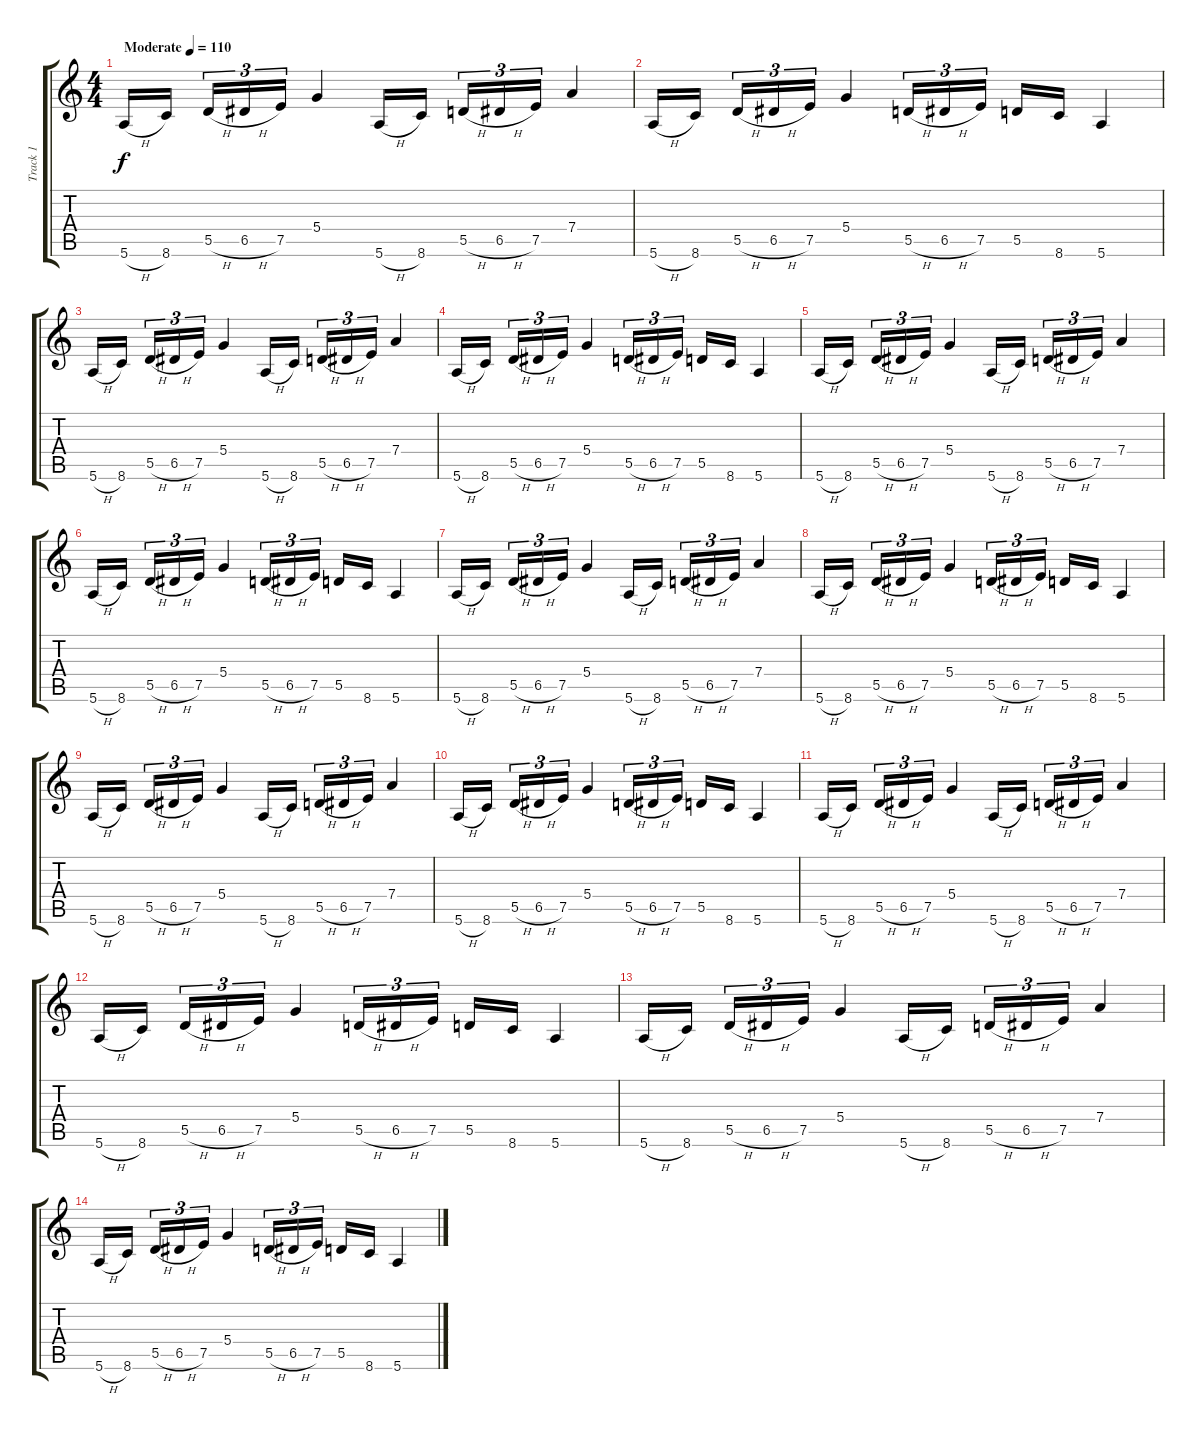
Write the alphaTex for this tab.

\track ("Track 1" "Track 1") {instrument overdrivenguitar}
\staff {score tabs}
\tuning (E4 B3 G3 D3 A2 E2) {hide}
\ts (4 4)
\tempo (110 "Moderate")
\clef g2
\ks c
5.6{h}.16{dy f instrument overdrivenguitar} 8.6.16{beam splitsecondary} 5.5{h}.16{tu (3 2)} 6.5{h}.16{tu (3 2)} 7.5.16{tu (3 2)} 5.4.4 5.6{h}.16 8.6.16{beam splitsecondary} 5.5{h}.16{tu (3 2)} 6.5{h}.16{tu (3 2)} 7.5.16{tu (3 2)} 7.4.4 |
5.6{h}.16 8.6.16{beam splitsecondary} 5.5{h}.16{tu (3 2)} 6.5{h}.16{tu (3 2)} 7.5.16{tu (3 2)} 5.4.4 5.5{h}.16{tu (3 2)} 6.5{h}.16{tu (3 2)} 7.5.16{tu (3 2) beam splitsecondary} 5.5.16 8.6.16 5.6.4 |
5.6{h}.16 8.6.16{beam splitsecondary} 5.5{h}.16{tu (3 2)} 6.5{h}.16{tu (3 2)} 7.5.16{tu (3 2)} 5.4.4 5.6{h}.16 8.6.16{beam splitsecondary} 5.5{h}.16{tu (3 2)} 6.5{h}.16{tu (3 2)} 7.5.16{tu (3 2)} 7.4.4 |
5.6{h}.16 8.6.16{beam splitsecondary} 5.5{h}.16{tu (3 2)} 6.5{h}.16{tu (3 2)} 7.5.16{tu (3 2)} 5.4.4 5.5{h}.16{tu (3 2)} 6.5{h}.16{tu (3 2)} 7.5.16{tu (3 2) beam splitsecondary} 5.5.16 8.6.16 5.6.4 |
5.6{h}.16 8.6.16{beam splitsecondary} 5.5{h}.16{tu (3 2)} 6.5{h}.16{tu (3 2)} 7.5.16{tu (3 2)} 5.4.4 5.6{h}.16 8.6.16{beam splitsecondary} 5.5{h}.16{tu (3 2)} 6.5{h}.16{tu (3 2)} 7.5.16{tu (3 2)} 7.4.4 |
5.6{h}.16 8.6.16{beam splitsecondary} 5.5{h}.16{tu (3 2)} 6.5{h}.16{tu (3 2)} 7.5.16{tu (3 2)} 5.4.4 5.5{h}.16{tu (3 2)} 6.5{h}.16{tu (3 2)} 7.5.16{tu (3 2) beam splitsecondary} 5.5.16 8.6.16 5.6.4 |
5.6{h}.16 8.6.16{beam splitsecondary} 5.5{h}.16{tu (3 2)} 6.5{h}.16{tu (3 2)} 7.5.16{tu (3 2)} 5.4.4 5.6{h}.16 8.6.16{beam splitsecondary} 5.5{h}.16{tu (3 2)} 6.5{h}.16{tu (3 2)} 7.5.16{tu (3 2)} 7.4.4 |
5.6{h}.16 8.6.16{beam splitsecondary} 5.5{h}.16{tu (3 2)} 6.5{h}.16{tu (3 2)} 7.5.16{tu (3 2)} 5.4.4 5.5{h}.16{tu (3 2)} 6.5{h}.16{tu (3 2)} 7.5.16{tu (3 2) beam splitsecondary} 5.5.16 8.6.16 5.6.4 |
5.6{h}.16 8.6.16{beam splitsecondary} 5.5{h}.16{tu (3 2)} 6.5{h}.16{tu (3 2)} 7.5.16{tu (3 2)} 5.4.4 5.6{h}.16 8.6.16{beam splitsecondary} 5.5{h}.16{tu (3 2)} 6.5{h}.16{tu (3 2)} 7.5.16{tu (3 2)} 7.4.4 |
5.6{h}.16 8.6.16{beam splitsecondary} 5.5{h}.16{tu (3 2)} 6.5{h}.16{tu (3 2)} 7.5.16{tu (3 2)} 5.4.4 5.5{h}.16{tu (3 2)} 6.5{h}.16{tu (3 2)} 7.5.16{tu (3 2) beam splitsecondary} 5.5.16 8.6.16 5.6.4 |
5.6{h}.16 8.6.16{beam splitsecondary} 5.5{h}.16{tu (3 2)} 6.5{h}.16{tu (3 2)} 7.5.16{tu (3 2)} 5.4.4 5.6{h}.16 8.6.16{beam splitsecondary} 5.5{h}.16{tu (3 2)} 6.5{h}.16{tu (3 2)} 7.5.16{tu (3 2)} 7.4.4 |
5.6{h}.16 8.6.16{beam splitsecondary} 5.5{h}.16{tu (3 2)} 6.5{h}.16{tu (3 2)} 7.5.16{tu (3 2)} 5.4.4 5.5{h}.16{tu (3 2)} 6.5{h}.16{tu (3 2)} 7.5.16{tu (3 2) beam splitsecondary} 5.5.16 8.6.16 5.6.4 |
5.6{h}.16 8.6.16{beam splitsecondary} 5.5{h}.16{tu (3 2)} 6.5{h}.16{tu (3 2)} 7.5.16{tu (3 2)} 5.4.4 5.6{h}.16 8.6.16{beam splitsecondary} 5.5{h}.16{tu (3 2)} 6.5{h}.16{tu (3 2)} 7.5.16{tu (3 2)} 7.4.4 |
5.6{h}.16 8.6.16{beam splitsecondary} 5.5{h}.16{tu (3 2)} 6.5{h}.16{tu (3 2)} 7.5.16{tu (3 2)} 5.4.4 5.5{h}.16{tu (3 2)} 6.5{h}.16{tu (3 2)} 7.5.16{tu (3 2) beam splitsecondary} 5.5.16 8.6.16 5.6.4
